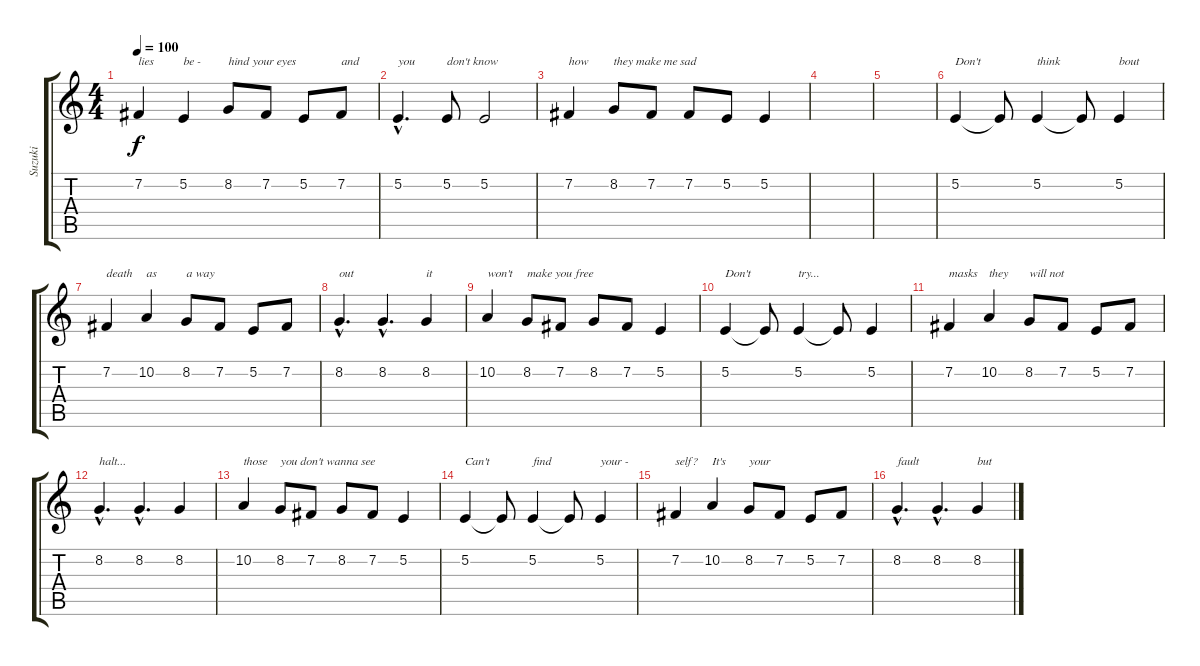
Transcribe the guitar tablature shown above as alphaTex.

\track ("Suzuki" "Suzuki") {instrument oboe}
\staff {score tabs}
\tuning (E4 B3 G3 D3 A2 E2) {hide}
\ts (4 4)
\tempo 100
\clef g2
\ks c
7.2.4{txt "lies" dy f} 5.2.4{txt "be -"} 8.2.8{txt "hind your eyes"} 7.2.8 5.2.8 7.2.8{txt "and"} |
5.2{hac}.4{d txt "you"} 5.2.8{txt "don't know"} 5.2.2 |
7.2.4{txt "how"} 8.2.8{txt "they make me sad"} 7.2.8 7.2.8 5.2.8 5.2.4 |
|
|
5.2.4{txt "Don't"} 5.2{t}.8 5.2.4{txt "think"} 5.2{t}.8 5.2.4{txt "bout"} |
7.2.4{txt "death"} 10.2.4{txt "as"} 8.2.8{txt "a way"} 7.2.8 5.2.8 7.2.8 |
8.2{hac}.4{d txt "out"} 8.2{hac}.4{d} 8.2.4{txt "it"} |
10.2.4{txt "won't"} 8.2.8{txt "make you free"} 7.2.8 8.2.8 7.2.8 5.2.4 |
5.2.4{txt "Don't"} 5.2{t}.8 5.2.4{txt "try..."} 5.2{t}.8 5.2.4 |
7.2.4{txt "masks"} 10.2.4{txt "they"} 8.2.8{txt "will not"} 7.2.8 5.2.8 7.2.8 |
8.2{hac}.4{d txt "halt..."} 8.2{hac}.4{d} 8.2.4 |
10.2.4{txt "those"} 8.2.8{txt "you don't wanna see"} 7.2.8 8.2.8 7.2.8 5.2.4 |
5.2.4{txt "Can't"} 5.2{t}.8 5.2.4{txt "find"} 5.2{t}.8 5.2.4{txt "your - "} |
7.2.4{txt "self?"} 10.2.4{txt "It's"} 8.2.8{txt "your"} 7.2.8 5.2.8 7.2.8 |
8.2{hac}.4{d txt "fault"} 8.2{hac}.4{d} 8.2.4{txt "but"}
